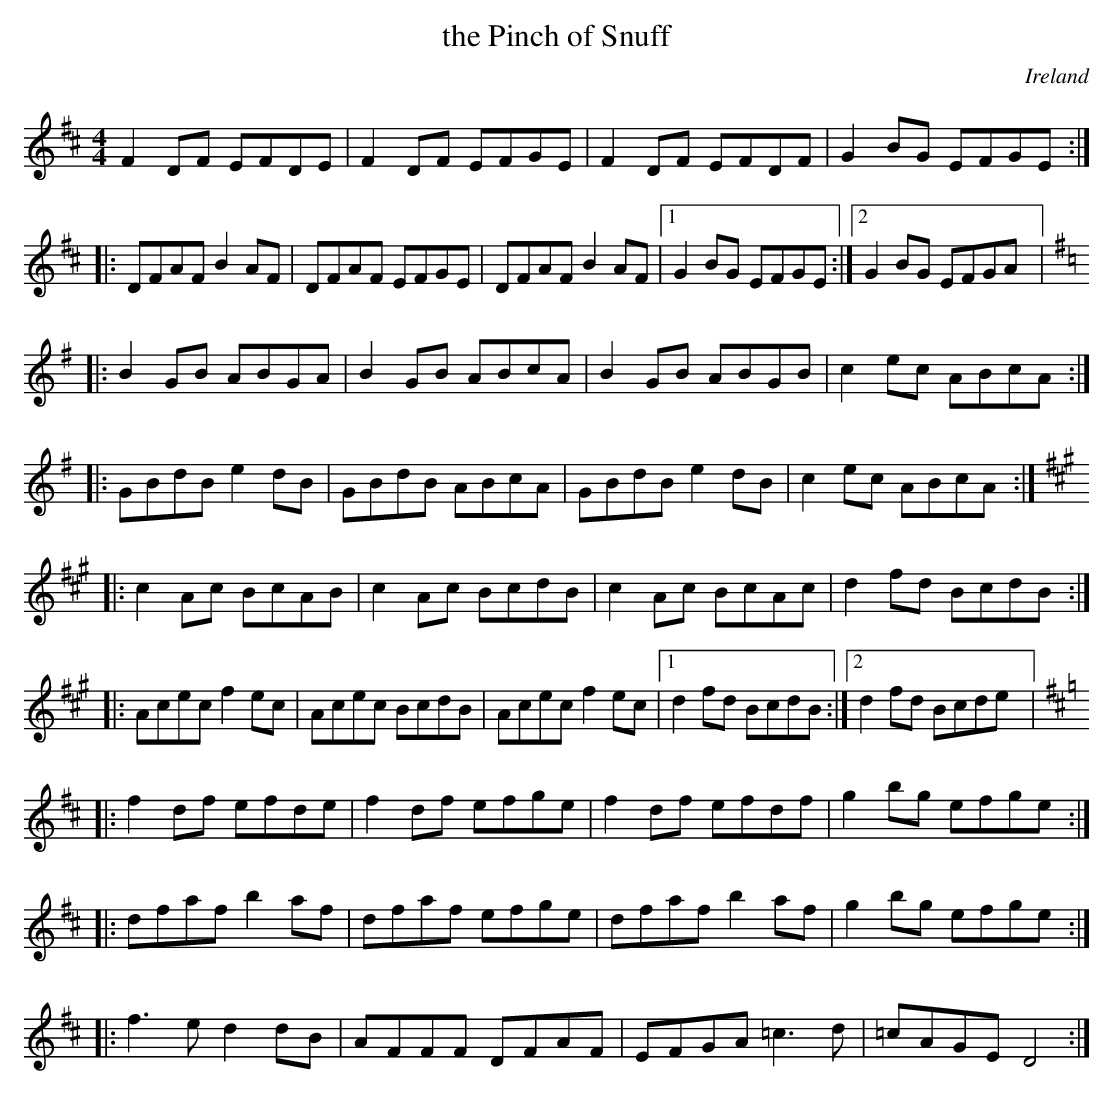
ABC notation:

X:1
T:the Pinch of Snuff
M:4/4
O:Ireland
K:D major
F2DF EFDE|F2DF EFGE|F2DF EFDF|G2BG EFGE::
DFAF B2AF|DFAF EFGE|DFAF B2AF\
|1 G2BG EFGE :|2 G2BG EFGA |:
K:G
B2GB ABGA|B2GB ABcA|B2GB ABGB|c2ec ABcA::
GBdB e2dB|GBdB ABcA|GBdB e2dB|c2ec ABcA::
K:A
c2Ac BcAB|c2Ac BcdB|c2Ac BcAc|d2fd BcdB::
Acec f2ec|Acec BcdB|Acec f2ec\
|1 d2fd BcdB :|2 d2fd Bcde |:
K:D
f2df efde|f2df efge|f2df efdf|g2bg efge::
dfaf b2af|dfaf efge|dfaf b2af|g2bg efge::
f3e d2dB|AFFF DFAF|EFGA =c3d|=cAGE D4:|
